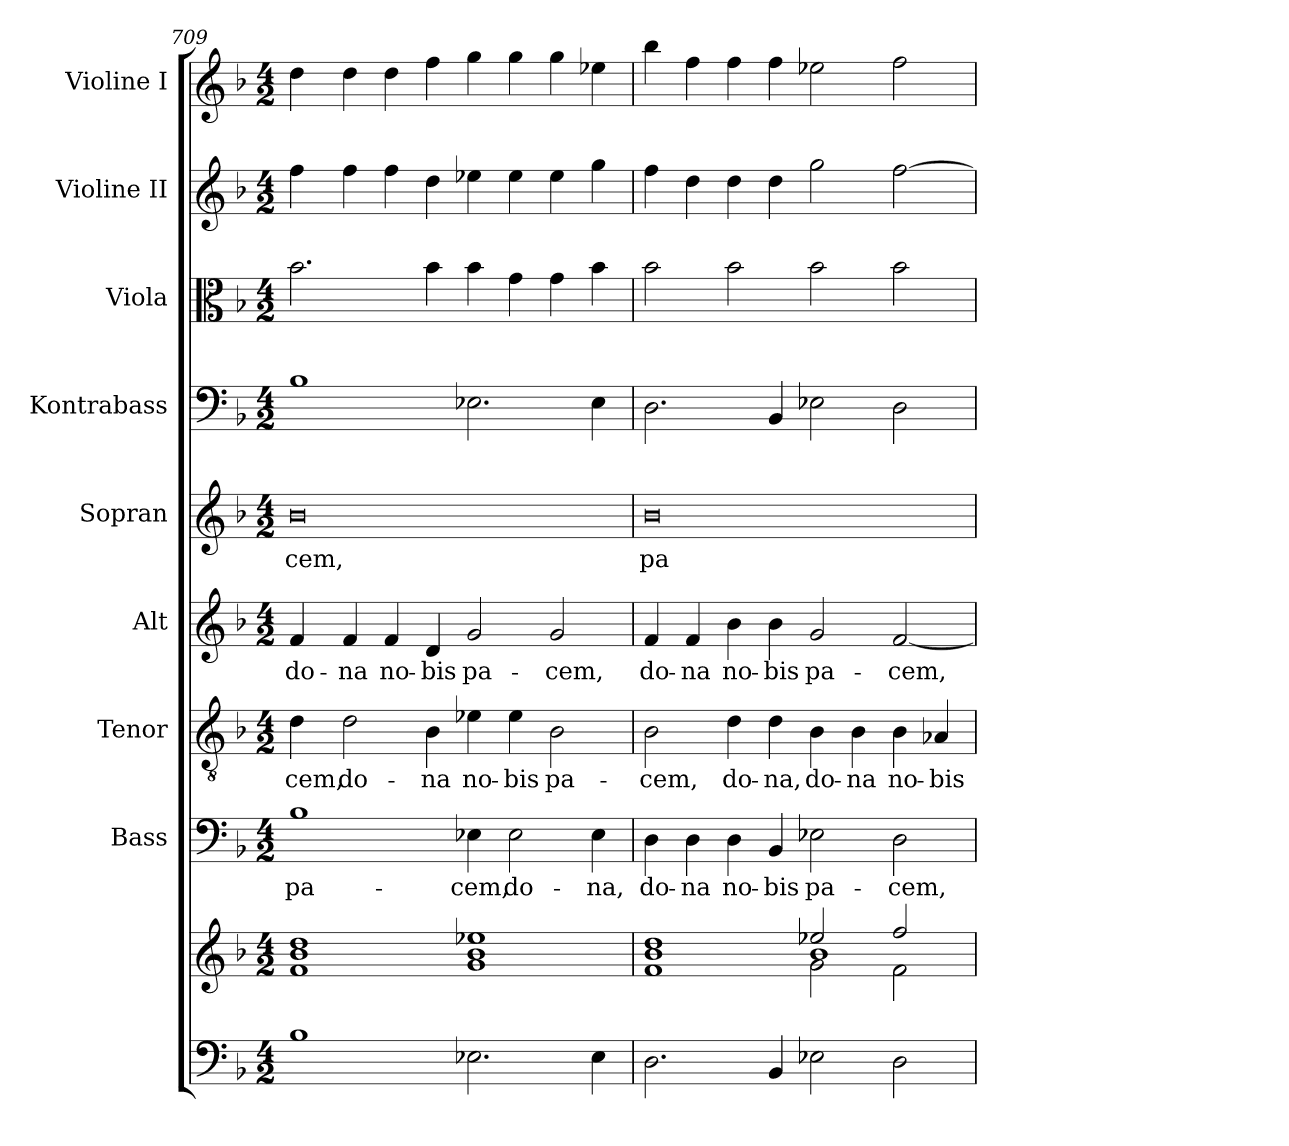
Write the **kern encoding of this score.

**kern	**kern	**kern	**text	**kern	**text	**kern	**text	**kern	**text	**kern	**kern	**kern	**kern
*part9	*part9	*part8	*part8	*part7	*part7	*part6	*part6	*part5	*part5	*part4	*part3	*part2	*part1
*staff10	*staff9	*staff8	*staff8	*staff7	*staff7	*staff6	*staff6	*staff5	*staff5	*staff4	*staff3	*staff2	*staff1
*	*	*I"Bass	*	*I"Tenor	*	*I"Alt	*	*I"Sopran	*	*I"Kontrabass	*I"Viola	*I"Violine II	*I"Violine I
*	*	*I'B.	*	*I'T.	*	*I'A.	*	*I'S.	*	*I'Kb.	*I'Vla.	*I'Vl. II	*I'Vl. I
*clefF4	*clefG2	*clefF4	*	*clefGv2	*	*clefG2	*	*clefG2	*	*clefF4	*clefC3	*clefG2	*clefG2
*	*	*	*	*	*	*	*	*	*	*ITrd7c12	*	*	*
*k[b-]	*k[b-]	*k[b-]	*	*k[b-]	*	*k[b-]	*	*k[b-]	*	*k[b-]	*k[b-]	*k[b-]	*k[b-]
*F:	*F:	*F:	*	*F:	*	*F:	*	*F:	*	*F:	*F:	*F:	*F:
*M4/2	*M4/2	*M4/2	*	*M4/2	*	*M4/2	*	*M4/2	*	*M4/2	*M4/2	*M4/2	*M4/2
=709	=709	=709	=709	=709	=709	=709	=709	=709	=709	=709	=709	=709	=709
!	!	!	!LO:LY:b	!	!LO:LY:b	!	!LO:LY:b	!	!LO:LY:b	!	!	!	!
1B-	1f 1b- 1dd	1B-	pa-	4d\	-cem,	4f/	do-	0b-	-cem,	1BB-	2.b-\	4ff\	4dd\
!	!	!	!	!	!LO:LY:b	!	!LO:LY:b	!	!	!	!	!	!
.	.	.	.	2d\	do-	4f/	-na	.	.	.	.	4ff\	4dd\
!	!	!	!	!	!	!	!LO:LY:b	!	!	!	!	!	!
.	.	.	.	.	.	4f/	no-	.	.	.	.	4ff\	4dd\
!	!	!	!	!	!LO:LY:b	!	!LO:LY:b	!	!	!	!	!	!
.	.	.	.	4B-\	-na	4d/	-bis	.	.	.	4b-\	4dd\	4ff\
!	!	!	!LO:LY:b	!	!LO:LY:b	!	!LO:LY:b	!	!	!	!	!	!
2.E-X\	1g 1b- 1ee-X	4E-X\	-cem,	4e-X\	no-	2g/	pa-	.	.	2.EE-X\	4b-\	4ee-X\	4gg\
!	!	!	!LO:LY:b	!	!LO:LY:b	!	!	!	!	!	!	!	!
.	.	2E-\	do-	4e-\	-bis	.	.	.	.	.	4g\	4ee-\	4gg\
!	!	!	!	!	!LO:LY:b	!	!LO:LY:b	!	!	!	!	!	!
.	.	.	.	2B-\	pa-	2g/	-cem,	.	.	.	4g\	4ee-\	4gg\
!	!	!	!LO:LY:b	!	!	!	!	!	!	!	!	!	!
4E-\	.	4E-\	-na,	.	.	.	.	.	.	4EE-\	4b-\	4gg\	4ee-X\
=710	=710	=710	=710	=710	=710	=710	=710	=710	=710	=710	=710	=710	=710
*	*^	*	*	*	*	*	*	*	*	*	*	*	*
*	*	*^	*	*	*	*	*	*	*	*	*	*	*	*
!	!	!	!	!	!LO:LY:b	!	!LO:LY:b	!	!LO:LY:b	!	!LO:LY:b	!	!	!	!
2.D\	1b- 1dd	1f	1ryy	4D\	do-	2B-\	-cem,	4f/	do-	0b-	pa-	2.DD\	2b-\	4ff\	4bb-\
!	!	!	!	!	!LO:LY:b	!	!	!	!LO:LY:b	!	!	!	!	!	!
.	.	.	.	4D\	-na	.	.	4f/	-na	.	.	.	.	4dd\	4ff\
!	!	!	!	!	!LO:LY:b	!	!LO:LY:b	!	!LO:LY:b	!	!	!	!	!	!
.	.	.	.	4D\	no-	4d\	do-	4b-\	no-	.	.	.	2b-\	4dd\	4ff\
!	!	!	!	!	!LO:LY:b	!	!LO:LY:b	!	!LO:LY:b	!	!	!	!	!	!
4BB-/	.	.	.	4BB-/	-bis	4d\	-na,	4b-\	-bis	.	.	4BBB-/	.	4dd\	4ff\
!	!	!	!	!	!LO:LY:b	!	!LO:LY:b	!	!LO:LY:b	!	!	!	!	!	!
2E-X\	2ee-X/	2g\	1b-	2E-X\	pa-	4B-\	do-	2g/	pa-	.	.	2EE-X\	2b-\	2gg\	2ee-X\
!	!	!	!	!	!	!	!LO:LY:b	!	!	!	!	!	!	!	!
.	.	.	.	.	.	4B-\	-na	.	.	.	.	.	.	.	.
!	!	!	!	!	!LO:LY:b	!	!LO:LY:b	!	!LO:LY:b	!	!	!	!	!	!
2D\	2ff/	2f\	.	2D\	-cem,	4B-\	no-	[2f/	-cem,	.	.	2DD\	2b-\	[2ff\	2ff\
!	!	!	!	!	!	!	!LO:LY:b	!	!	!	!	!	!	!	!
.	.	.	.	.	.	4A-X/	-bis	.	.	.	.	.	.	.	.
*	*v	*v	*v	*	*	*	*	*	*	*	*	*	*	*	*
=	=	=	=	=	=	=	=	=	=	=	=	=	=
*-	*-	*-	*-	*-	*-	*-	*-	*-	*-	*-	*-	*-	*-
